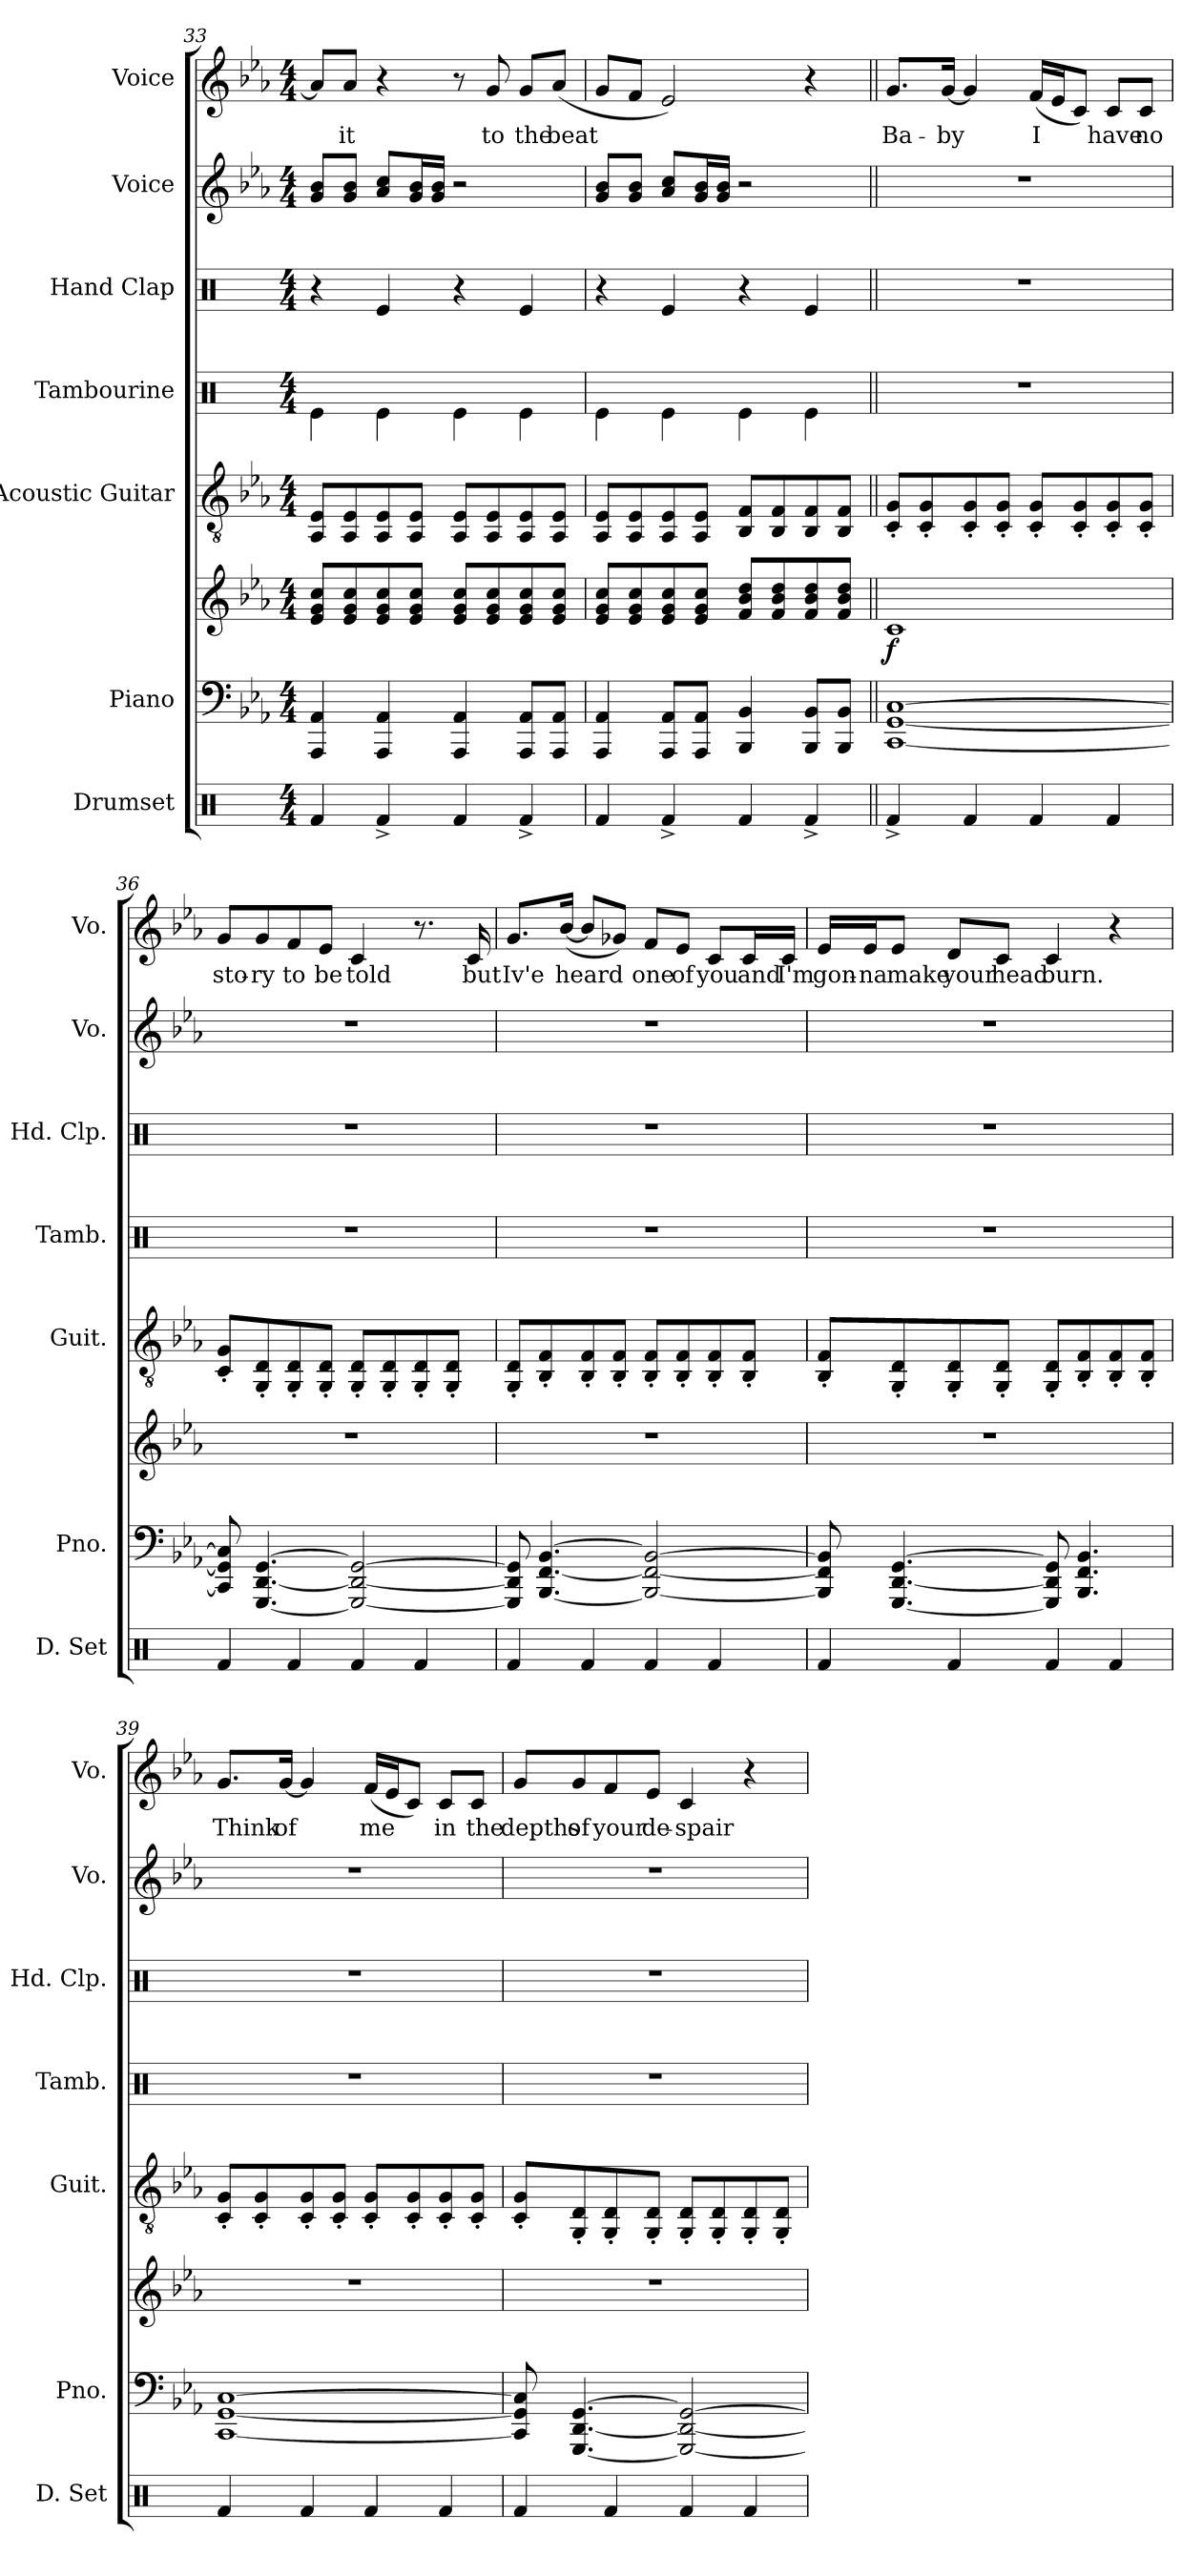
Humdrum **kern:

**kern	**kern	**kern	**dynam	**kern	**kern	**kern	**kern	**kern	**text
*part7	*part6	*part6	*part6	*part5	*part4	*part3	*part2	*part1	*part1
*staff8	*staff7	*staff6	*staff6/7	*staff5	*staff4	*staff3	*staff2	*staff1	*staff1
*I"Drumset	*I"Piano	*	*	*I"Acoustic Guitar	*I"Tambourine	*I"Hand Clap	*I"Voice	*I"Voice	*
*I'D. Set	*I'Pno.	*	*	*I'Guit.	*I'Tamb.	*I'Hd. Clp.	*I'Vo.	*I'Vo.	*
!!LO:PB:g=z
*clefX	*clefF4	*clefG2	*	*clefGv2	*clefX	*clefX	*clefG2	*clefG2	*
*k[]	*k[b-e-a-]	*k[b-e-a-]	*	*k[b-e-a-]	*k[]	*k[]	*k[b-e-a-]	*k[b-e-a-]	*
*M4/4	*M4/4	*M4/4	*	*M4/4	*M4/4	*M4/4	*M4/4	*M4/4	*
=33	=33	=33	=33	=33	=33	=33	=33	=33	=33
4Rf/	4AAA-/ 4AA-/	8e-/ 8g/ 8cc/L	.	8AA-/ 8E-/L	4Re\	4r	8g/ 8b-/L	8a-/L]	.
!	!	!	!	!	!	!	!	!	!LO:LY:b
.	.	8e-/ 8g/ 8cc/	.	8AA-/ 8E-/	.	.	8g/ 8b-/J	8a-/J	it
4Rf^/	4AAA-/ 4AA-/	8e-/ 8g/ 8cc/	.	8AA-/ 8E-/	4Re\	4Re/	8a-/ 8cc/L	4r	.
.	.	8e-/ 8g/ 8cc/J	.	8AA-/ 8E-/J	.	.	16g/ 16b-/L	.	.
.	.	.	.	.	.	.	16g/ 16b-/JJ	.	.
4Rf/	4AAA-/ 4AA-/	8e-/ 8g/ 8cc/L	.	8AA-/ 8E-/L	4Re\	4r	2r	8r	.
!	!	!	!	!	!	!	!	!	!LO:LY:b
.	.	8e-/ 8g/ 8cc/	.	8AA-/ 8E-/	.	.	.	8g/	to
!	!	!	!	!	!	!	!	!	!LO:LY:b
4Rf^/	8AAA-/ 8AA-/L	8e-/ 8g/ 8cc/	.	8AA-/ 8E-/	4Re\	4Re/	.	8g/L	the
!	!	!	!	!	!	!	!	!	!LO:LY:b
.	8AAA-/ 8AA-/J	8e-/ 8g/ 8cc/J	.	8AA-/ 8E-/J	.	.	.	(8a-/J	beat
=34	=34	=34	=34	=34	=34	=34	=34	=34	=34
4Rf/	4AAA-/ 4AA-/	8e-/ 8g/ 8cc/L	.	8AA-/ 8E-/L	4Re\	4r	8g/ 8b-/L	8g/L	.
.	.	8e-/ 8g/ 8cc/	.	8AA-/ 8E-/	.	.	8g/ 8b-/J	8f/J	.
4Rf^/	8AAA-/ 8AA-/L	8e-/ 8g/ 8cc/	.	8AA-/ 8E-/	4Re\	4Re/	8a-/ 8cc/L	2e-/)	.
.	8AAA-/ 8AA-/J	8e-/ 8g/ 8cc/J	.	8AA-/ 8E-/J	.	.	16g/ 16b-/L	.	.
.	.	.	.	.	.	.	16g/ 16b-/JJ	.	.
4Rf/	4BBB-/ 4BB-/	8f/ 8b-/ 8dd/L	.	8BB-/ 8F/L	4Re\	4r	2r	.	.
.	.	8f/ 8b-/ 8dd/	.	8BB-/ 8F/	.	.	.	.	.
4Rf^/	8BBB-/ 8BB-/L	8f/ 8b-/ 8dd/	.	8BB-/ 8F/	4Re\	4Re/	.	4r	.
.	8BBB-/ 8BB-/J	8f/ 8b-/ 8dd/J	.	8BB-/ 8F/J	.	.	.	.	.
=35||	=35||	=35||	=35||	=35||	=35||	=35||	=35||	=35||	=35||
!	!	!	!LO:DY:b	!	!	!	!	!	!LO:LY:b
4Rf^/	[1CC [1GG [1C	1c	f	8C/' 8G/'L	1r	1r	1r	8.g/L	Ba-
.	.	.	.	8C/' 8G/'	.	.	.	.	.
!	!	!	!	!	!	!	!	!	!LO:LY:b
.	.	.	.	.	.	.	.	[16g/Jk	-by
4Rf/	.	.	.	8C/' 8G/'	.	.	.	4g/]	.
.	.	.	.	8C/' 8G/'J	.	.	.	.	.
!	!	!	!	!	!	!	!	!	!LO:LY:b
4Rf/	.	.	.	8C/' 8G/'L	.	.	.	(16f/LL	I
.	.	.	.	.	.	.	.	16e-/J	.
.	.	.	.	8C/' 8G/'	.	.	.	8c/J)	.
!	!	!	!	!	!	!	!	!	!LO:LY:b
4Rf/	.	.	.	8C/' 8G/'	.	.	.	8c/L	have
!	!	!	!	!	!	!	!	!	!LO:LY:b
.	.	.	.	8C/' 8G/'J	.	.	.	8c/J	no
!!LO:LB:g=z
=36	=36	=36	=36	=36	=36	=36	=36	=36	=36
!	!	!	!	!	!	!	!	!	!LO:LY:b
4Rf/	8CC/] 8GG/] 8C/]	1r	.	8C/' 8G/'L	1r	1r	1r	8g/L	sto-
!	!	!	!	!	!	!	!	!	!LO:LY:b
.	[4.GGG/ [4.DD/ [4.GG/	.	.	8GG/' 8D/'	.	.	.	8g/	-ry
!	!	!	!	!	!	!	!	!	!LO:LY:b
4Rf/	.	.	.	8GG/' 8D/'	.	.	.	8f/	to
!	!	!	!	!	!	!	!	!	!LO:LY:b
.	.	.	.	8GG/' 8D/'J	.	.	.	8e-/J	be
!	!	!	!	!	!	!	!	!	!LO:LY:b
4Rf/	2GGG/_ 2DD/_ 2GG/_	.	.	8GG/' 8D/'L	.	.	.	4c/	told
.	.	.	.	8GG/' 8D/'	.	.	.	.	.
4Rf/	.	.	.	8GG/' 8D/'	.	.	.	8.r	.
.	.	.	.	8GG/' 8D/'J	.	.	.	.	.
!	!	!	!	!	!	!	!	!	!LO:LY:b
.	.	.	.	.	.	.	.	16c/	but
=37	=37	=37	=37	=37	=37	=37	=37	=37	=37
!	!	!	!	!	!	!	!	!	!LO:LY:b
4Rf/	8GGG/] 8DD/] 8GG/]	1r	.	8GG/' 8D/'L	1r	1r	1r	8.g/L	Iv'e
.	[4.BBB-/ [4.FF/ [4.BB-/	.	.	8BB-/' 8F/'	.	.	.	.	.
!	!	!	!	!	!	!	!	!	!LO:LY:b
.	.	.	.	.	.	.	.	([16b-/Jk	heard
4Rf/	.	.	.	8BB-/' 8F/'	.	.	.	8b-/L]	.
.	.	.	.	8BB-/' 8F/'J	.	.	.	8g-X/J)	.
!	!	!	!	!	!	!	!	!	!LO:LY:b
4Rf/	2BBB-/_ 2FF/_ 2BB-/_	.	.	8BB-/' 8F/'L	.	.	.	8f/L	one
!	!	!	!	!	!	!	!	!	!LO:LY:b
.	.	.	.	8BB-/' 8F/'	.	.	.	8e-/J	of
!	!	!	!	!	!	!	!	!	!LO:LY:b
4Rf/	.	.	.	8BB-/' 8F/'	.	.	.	8c/L	you
!	!	!	!	!	!	!	!	!	!LO:LY:b
.	.	.	.	8BB-/' 8F/'J	.	.	.	16c/L	and
!	!	!	!	!	!	!	!	!	!LO:LY:b
.	.	.	.	.	.	.	.	16c/JJ	I'm
!!LO:PB:g=z
=38	=38	=38	=38	=38	=38	=38	=38	=38	=38
!	!	!	!	!	!	!	!	!	!LO:LY:b
4Rf/	8BBB-/] 8FF/] 8BB-/]	1r	.	8BB-/' 8F/'L	1r	1r	1r	16e-/LL	gon-
!	!	!	!	!	!	!	!	!	!LO:LY:b
.	.	.	.	.	.	.	.	16e-/J	-na
!	!	!	!	!	!	!	!	!	!LO:LY:b
.	[4.GGG/ [4.DD/ [4.GG/	.	.	8GG/' 8D/'	.	.	.	8e-/J	make
!	!	!	!	!	!	!	!	!	!LO:LY:b
4Rf/	.	.	.	8GG/' 8D/'	.	.	.	8d/L	your
!	!	!	!	!	!	!	!	!	!LO:LY:b
.	.	.	.	8GG/' 8D/'J	.	.	.	8c/J	head
!	!	!	!	!	!	!	!	!	!LO:LY:b
4Rf/	8GGG/] 8DD/] 8GG/]	.	.	8GG/' 8D/'L	.	.	.	4c/	burn.
.	4.BBB-/ 4.FF/ 4.BB-/	.	.	8BB-/' 8F/'	.	.	.	.	.
4Rf/	.	.	.	8BB-/' 8F/'	.	.	.	4r	.
.	.	.	.	8BB-/' 8F/'J	.	.	.	.	.
=39	=39	=39	=39	=39	=39	=39	=39	=39	=39
!	!	!	!	!	!	!	!	!	!LO:LY:b
4Rf/	[1CC [1GG [1C	1r	.	8C/' 8G/'L	1r	1r	1r	8.g/L	Think
.	.	.	.	8C/' 8G/'	.	.	.	.	.
!	!	!	!	!	!	!	!	!	!LO:LY:b
.	.	.	.	.	.	.	.	[16g/Jk	of
4Rf/	.	.	.	8C/' 8G/'	.	.	.	4g/]	.
.	.	.	.	8C/' 8G/'J	.	.	.	.	.
!	!	!	!	!	!	!	!	!	!LO:LY:b
4Rf/	.	.	.	8C/' 8G/'L	.	.	.	(16f/LL	me
.	.	.	.	.	.	.	.	16e-/J	.
.	.	.	.	8C/' 8G/'	.	.	.	8c/J)	.
!	!	!	!	!	!	!	!	!	!LO:LY:b
4Rf/	.	.	.	8C/' 8G/'	.	.	.	8c/L	in
!	!	!	!	!	!	!	!	!	!LO:LY:b
.	.	.	.	8C/' 8G/'J	.	.	.	8c/J	the
!!LO:LB:g=z
=40	=40	=40	=40	=40	=40	=40	=40	=40	=40
!	!	!	!	!	!	!	!	!	!LO:LY:b
4Rf/	8CC/] 8GG/] 8C/]	1r	.	8C/' 8G/'L	1r	1r	1r	8g/L	depths
!	!	!	!	!	!	!	!	!	!LO:LY:b
.	[4.GGG/ [4.DD/ [4.GG/	.	.	8GG/' 8D/'	.	.	.	8g/	of
!	!	!	!	!	!	!	!	!	!LO:LY:b
4Rf/	.	.	.	8GG/' 8D/'	.	.	.	8f/	your
!	!	!	!	!	!	!	!	!	!LO:LY:b
.	.	.	.	8GG/' 8D/'J	.	.	.	8e-/J	de-
!	!	!	!	!	!	!	!	!	!LO:LY:b
4Rf/	2GGG/_ 2DD/_ 2GG/_	.	.	8GG/' 8D/'L	.	.	.	4c/	-spair
.	.	.	.	8GG/' 8D/'	.	.	.	.	.
4Rf/	.	.	.	8GG/' 8D/'	.	.	.	4r	.
.	.	.	.	8GG/' 8D/'J	.	.	.	.	.
=	=	=	=	=	=	=	=	=	=
*-	*-	*-	*-	*-	*-	*-	*-	*-	*-
